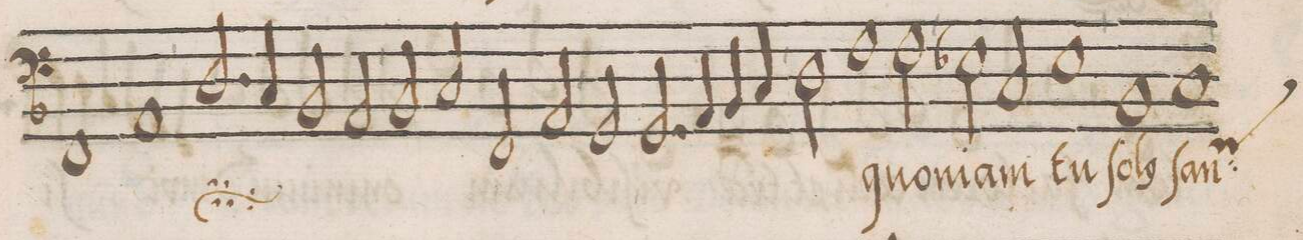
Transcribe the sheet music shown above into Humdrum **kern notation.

**kern	**text
*I"BASSVS	*
*clefF4	*
*k[b-]	*
*met()	*
*M2/1	*
1FF	-ſe-
1AA	.
=108-	=108-
2.D/	-re-
4C/	.
2BB-/	.
2AA/	.
=109-	=109-
2BB-/	.
2C/	.
2FF/	.
2AA/	.
=110-	=110-
2GG/	-re
2.GG/	no-
4AA/	.
4BB-/	.
4C/	.
=111-	=111-
2D\	-bis
*	*Xij
1F	quo-
2F\	-ni-
=112-	=112-
2E-X\	-am
2C/	tu
1E-	ſo-
=113-	=113-
1BB-	-l(us)
*custos:FF	*
1C	ſan-
=114-	=114-
*-	*-
